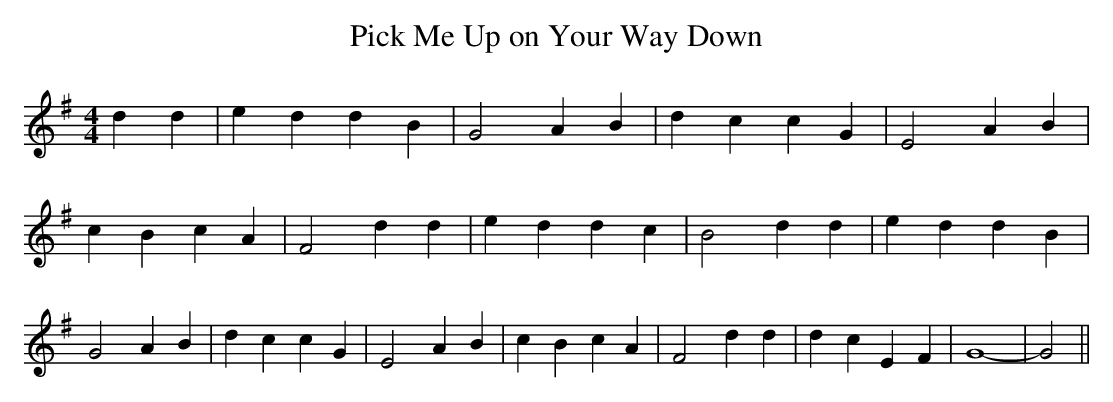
X:1
T:Pick Me Up on Your Way Down
M:4/4
L:1/4
K:G
 d d| e d d B| G2 A B| d c c G| E2 A B| c B c A| F2 d d| e d d c| B2 d d|\
 e d d B| G2 A B| d c c G| E2 A B| c B c A| F2 d d| d c E F| G4-| G2||\
